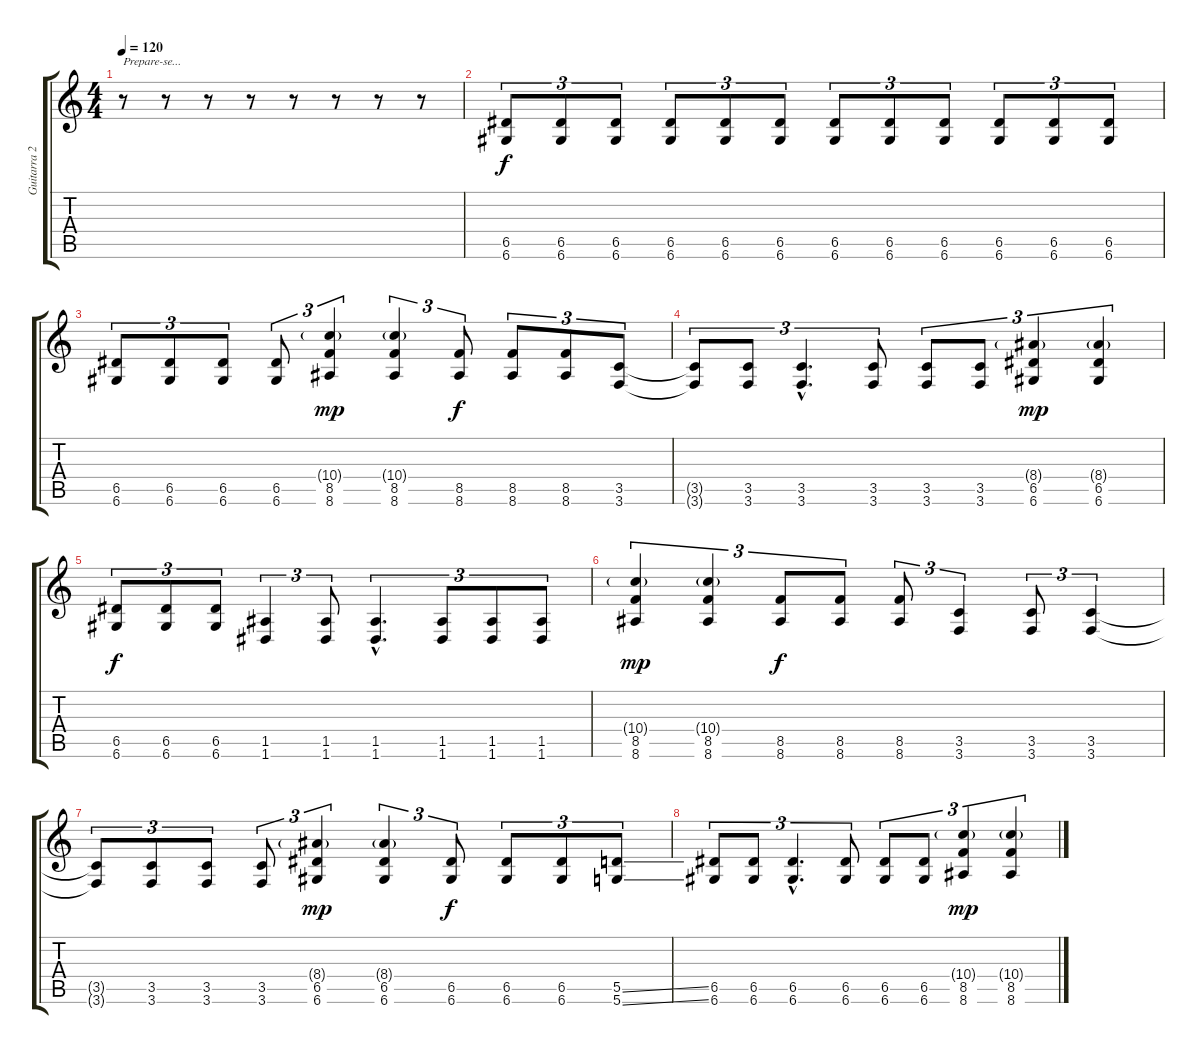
\track ("Guitarra 2" "Guitarra 2") {instrument distortionguitar}
\staff {score tabs}
\tuning (E4 B3 G3 D3 A2 D2) {hide}
\ts (4 4)
\tempo 120
\clef g2
\ks c
r.8{txt "Prepare-se..." dy f instrument distortionguitar} r.8 r.8 r.8 r.8 r.8 r.8 r.8 |
(6.5 6.6).8{tu (3 2)} (6.5 6.6).8{tu (3 2) volume 9 balance 2 instrument electricguitarmuted} (6.5 6.6).8{tu (3 2)} (6.5 6.6).8{tu (3 2) volume 13 balance 2 instrument distortionguitar} (6.5 6.6).8{tu (3 2) volume 9 balance 2 instrument electricguitarmuted} (6.5 6.6).8{tu (3 2)} (6.5 6.6).8{tu (3 2) volume 13 balance 2 instrument distortionguitar} (6.5 6.6).8{tu (3 2) volume 9 balance 2 instrument electricguitarmuted} (6.5 6.6).8{tu (3 2)} (6.5 6.6).8{tu (3 2) volume 13 balance 2 instrument distortionguitar} (6.5 6.6).8{tu (3 2) volume 9 balance 2 instrument electricguitarmuted} (6.5 6.6).8{tu (3 2)} |
(6.5 6.6).8{tu (3 2) volume 13 balance 2 instrument distortionguitar} (6.5 6.6).8{tu (3 2) volume 9 balance 2 instrument electricguitarmuted} (6.5 6.6).8{tu (3 2) volume 13 balance 2 instrument distortionguitar} (6.5 6.6).8{tu (3 2) volume 9 balance 2 instrument electricguitarmuted} (10.4{g} 8.5 8.6).4{tu (3 2) dy mp volume 13 balance 2 instrument distortionguitar} (10.4{g} 8.5 8.6).4{tu (3 2)} (8.5 8.6).8{tu (3 2) dy f} (8.5 8.6).8{tu (3 2)} (8.5 8.6).8{tu (3 2)} (3.5 3.6).8{tu (3 2)} |
(3.5{t} 3.6{t}).8{tu (3 2)} (3.5 3.6).8{tu (3 2)} (3.5{hac} 3.6{hac}).4{d tu (3 2)} (3.5 3.6).8{tu (3 2)} (3.5 3.6).8{tu (3 2)} (3.5 3.6).8{tu (3 2)} (8.4{g} 6.5 6.6).4{tu (3 2) dy mp} (8.4{g} 6.5 6.6).4{tu (3 2)} |
(6.5 6.6).8{tu (3 2) dy f} (6.5 6.6).8{tu (3 2)} (6.5 6.6).8{tu (3 2)} (1.5 1.6).4{tu (3 2)} (1.5 1.6).8{tu (3 2)} (1.5{hac} 1.6{hac}).4{d tu (3 2)} (1.5 1.6).8{tu (3 2)} (1.5 1.6).8{tu (3 2)} (1.5 1.6).8{tu (3 2)} |
(10.4{g} 8.5 8.6).4{tu (3 2) dy mp} (10.4{g} 8.5 8.6).4{tu (3 2)} (8.5 8.6).8{tu (3 2) dy f} (8.5 8.6).8{tu (3 2)} (8.5 8.6).8{tu (3 2)} (3.5 3.6).4{tu (3 2)} (3.5 3.6).8{tu (3 2)} (3.5 3.6).4{tu (3 2)} |
(3.5{t} 3.6{t}).8{tu (3 2)} (3.5 3.6).8{tu (3 2)} (3.5 3.6).8{tu (3 2)} (3.5 3.6).8{tu (3 2)} (8.4{g} 6.5 6.6).4{tu (3 2) dy mp} (8.4{g} 6.5 6.6).4{tu (3 2)} (6.5 6.6).8{tu (3 2) dy f} (6.5 6.6).8{tu (3 2)} (6.5 6.6).8{tu (3 2)} (5.5{ss} 5.6{ss}).8{tu (3 2)} |
(6.5 6.6).8{tu (3 2)} (6.5 6.6).8{tu (3 2)} (6.5{hac} 6.6{hac}).4{d tu (3 2)} (6.5 6.6).8{tu (3 2)} (6.5 6.6).8{tu (3 2)} (6.5 6.6).8{tu (3 2)} (10.4{g} 8.5 8.6).4{tu (3 2) dy mp} (10.4{g} 8.5 8.6).4{tu (3 2)}
